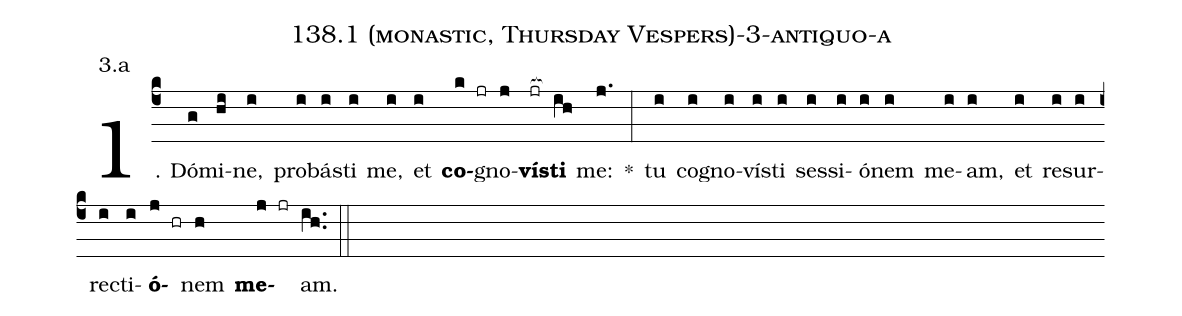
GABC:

name: 138.1 (monastic, Thursday Vespers)-3-antiquo-a;
annotation: 3.a;
%%
(c4)1. Dó(g)mi(hi)ne,(i) pro(i)bás(i)ti(i) me,(i) et(i) <b>co</b>(k jr)gno(j)<b>vís</b>(jr[ocb:1{])<b>ti</b>(ih[ocb:0}]) me:(j.) *(:) tu(i) co(i)gno(i)vís(i)ti(i) ses(i)si(i)ó(i)nem(i) me(i)am,(i) et(i) re(i)sur(i)rec(i)ti(i)<b>ó</b>(j hr)nem(h) <b>me</b>(j jr)am.(ih..) (::)
